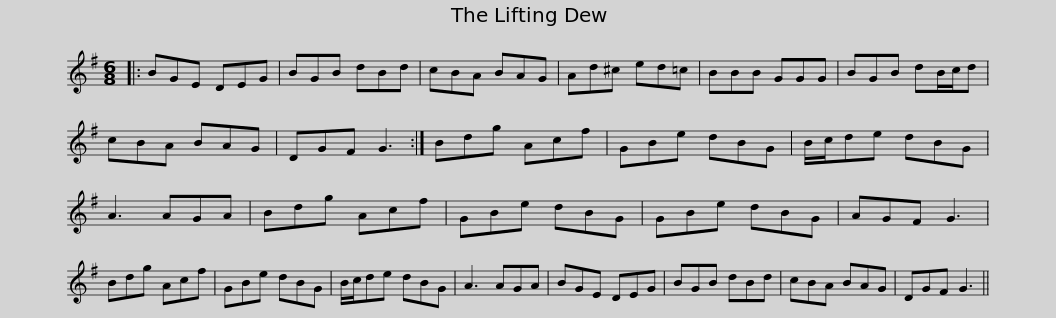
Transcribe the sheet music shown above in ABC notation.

X:1
L:1/8
M:6/8
I:linebreak $
K:G
V:1 treble
V:1
|: BGE DEG | BGB dBd | cBA BAG | Ad^c ed=c | BBB GGG | %5
 BGB dB/c/d | cBA BAG |$ DGF G3 :| Bdg Acf | GBe dBG | %10
 B/c/de dBG | A3 AGA | Bdg Acf | GBe dBG | GBe dBG |$ %15
 AGF G3 | Bdg Acf | GBe dBG | B/c/de dBG | A3 AGA | %20
 BGE DEG | BGB dBd | cBA BAG |$ DGF G3 || %24
